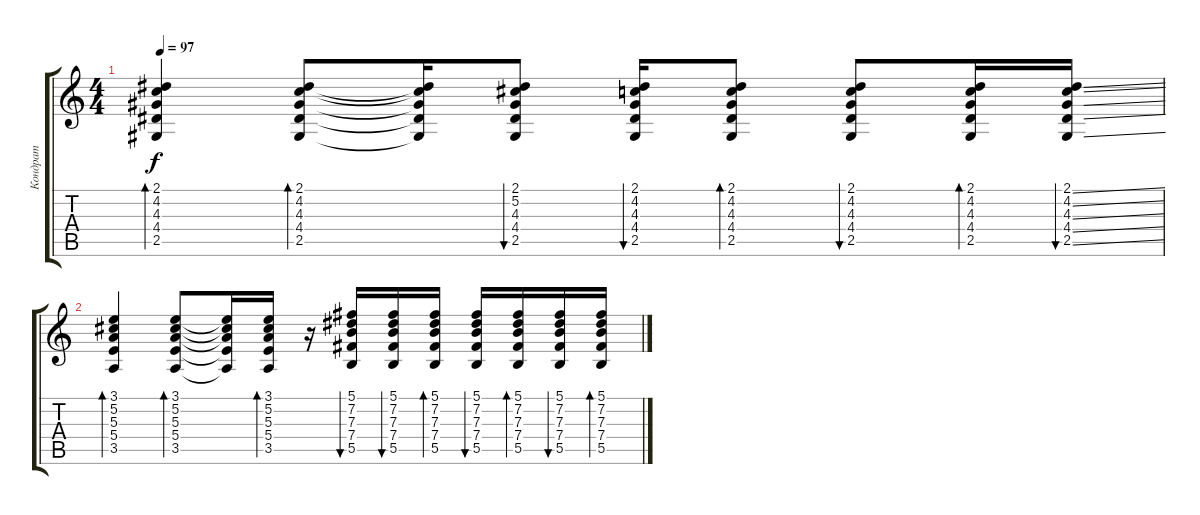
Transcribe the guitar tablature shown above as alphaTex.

\track ("Кондрат" "Кондрат") {instrument electricguitarclean}
\staff {score tabs}
\tuning (Db4 Ab3 E3 B2 Gb2 B1) {hide}
\ts (4 4)
\tempo 97
\clef g2
\ks c
(2.1 4.2 4.3 4.4 2.5).4{bd 60 dy f} (2.1 4.2 4.3 4.4 2.5).8{bd 60} (2.1{t} 4.2{t} 4.3{t} 4.4{t} 2.5{t}).16 (2.1 5.2 4.3 4.4 2.5).8{bu 60} (2.1 4.2 4.3 4.4 2.5).16{bu 60} (2.1 4.2 4.3 4.4 2.5).8{bd 60} (2.1 4.2 4.3 4.4 2.5).8{bu 60} (2.1 4.2 4.3 4.4 2.5).16{bd 60} (2.1{ss} 4.2{ss} 4.3{ss} 4.4{ss} 2.5{ss}).16{bu 60} |
(3.1 5.2 5.3 5.4 3.5).4{bd 60} (3.1 5.2 5.3 5.4 3.5).8{bd 60} (3.1{t} 5.2{t} 5.3{t} 5.4{t} 3.5{t}).16 (3.1 5.2 5.3 5.4 3.5).16{bd 60} r.16 (5.1 7.2 7.3 7.4 5.5).16{bu 60} (5.1 7.2 7.3 7.4 5.5).16{bu 60} (5.1 7.2 7.3 7.4 5.5).16{bd 60} (5.1 7.2 7.3 7.4 5.5).16{bu 60} (5.1 7.2 7.3 7.4 5.5).16{bd 60} (5.1 7.2 7.3 7.4 5.5).16{bu 60} (5.1 7.2 7.3 7.4 5.5).16{bd 60}
